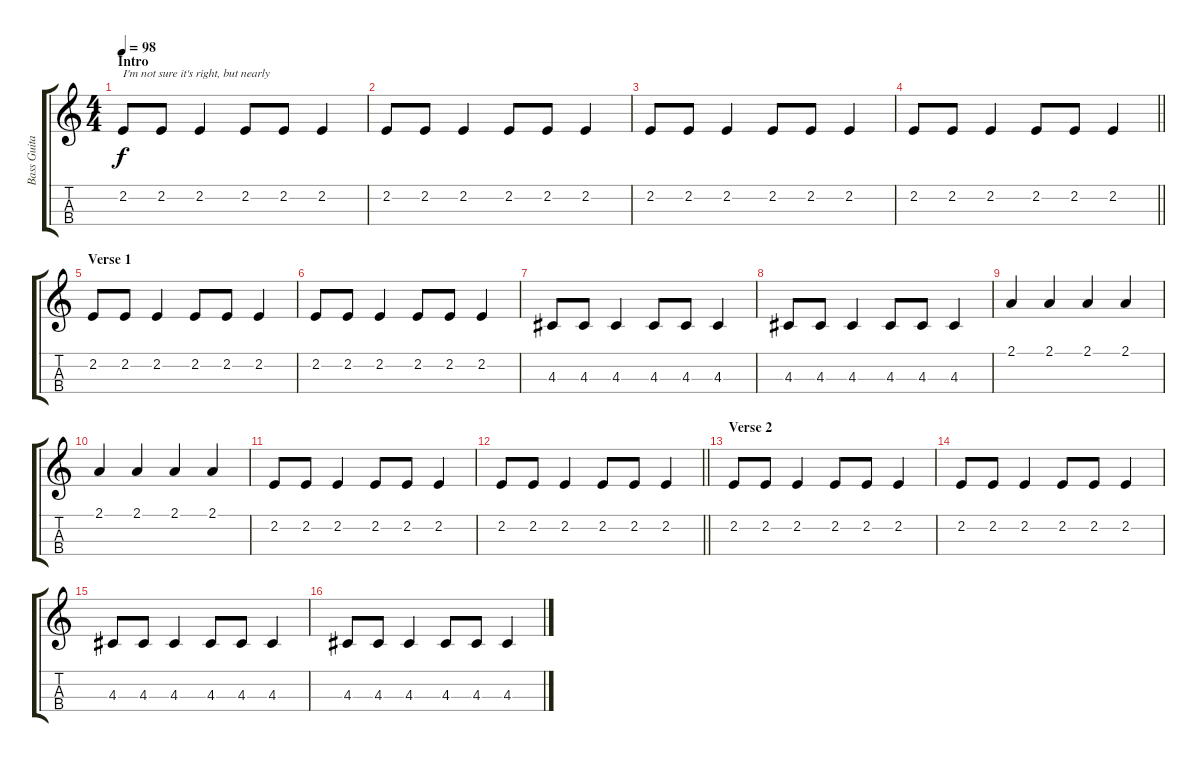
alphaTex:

\track ("Bass Guitar" "Bass Guita") {instrument acousticguitarsteel}
\staff {score tabs}
\tuning (G3 D3 A2 E2) {hide}
\ts (4 4)
\section ("" "Intro")
\tempo 98
\clef g2
\ks c
2.2.8{txt "I'm not sure it's right, but nearly" dy f instrument acousticguitarsteel} 2.2.8 2.2.4 2.2.8 2.2.8 2.2.4 |
2.2.8 2.2.8 2.2.4 2.2.8 2.2.8 2.2.4 |
2.2.8 2.2.8 2.2.4 2.2.8 2.2.8 2.2.4 |
\barLineRight lightlight
2.2.8 2.2.8 2.2.4 2.2.8 2.2.8 2.2.4 |
\section ("" "Verse 1")
2.2.8 2.2.8 2.2.4 2.2.8 2.2.8 2.2.4 |
2.2.8 2.2.8 2.2.4 2.2.8 2.2.8 2.2.4 |
4.3.8 4.3.8 4.3.4 4.3.8 4.3.8 4.3.4 |
4.3.8 4.3.8 4.3.4 4.3.8 4.3.8 4.3.4 |
2.1.4 2.1.4 2.1.4 2.1.4 |
2.1.4 2.1.4 2.1.4 2.1.4 |
2.2.8 2.2.8 2.2.4 2.2.8 2.2.8 2.2.4 |
\barLineRight lightlight
2.2.8 2.2.8 2.2.4 2.2.8 2.2.8 2.2.4 |
\section ("" "Verse 2")
2.2.8 2.2.8 2.2.4 2.2.8 2.2.8 2.2.4 |
2.2.8 2.2.8 2.2.4 2.2.8 2.2.8 2.2.4 |
4.3.8 4.3.8 4.3.4 4.3.8 4.3.8 4.3.4 |
4.3.8 4.3.8 4.3.4 4.3.8 4.3.8 4.3.4
